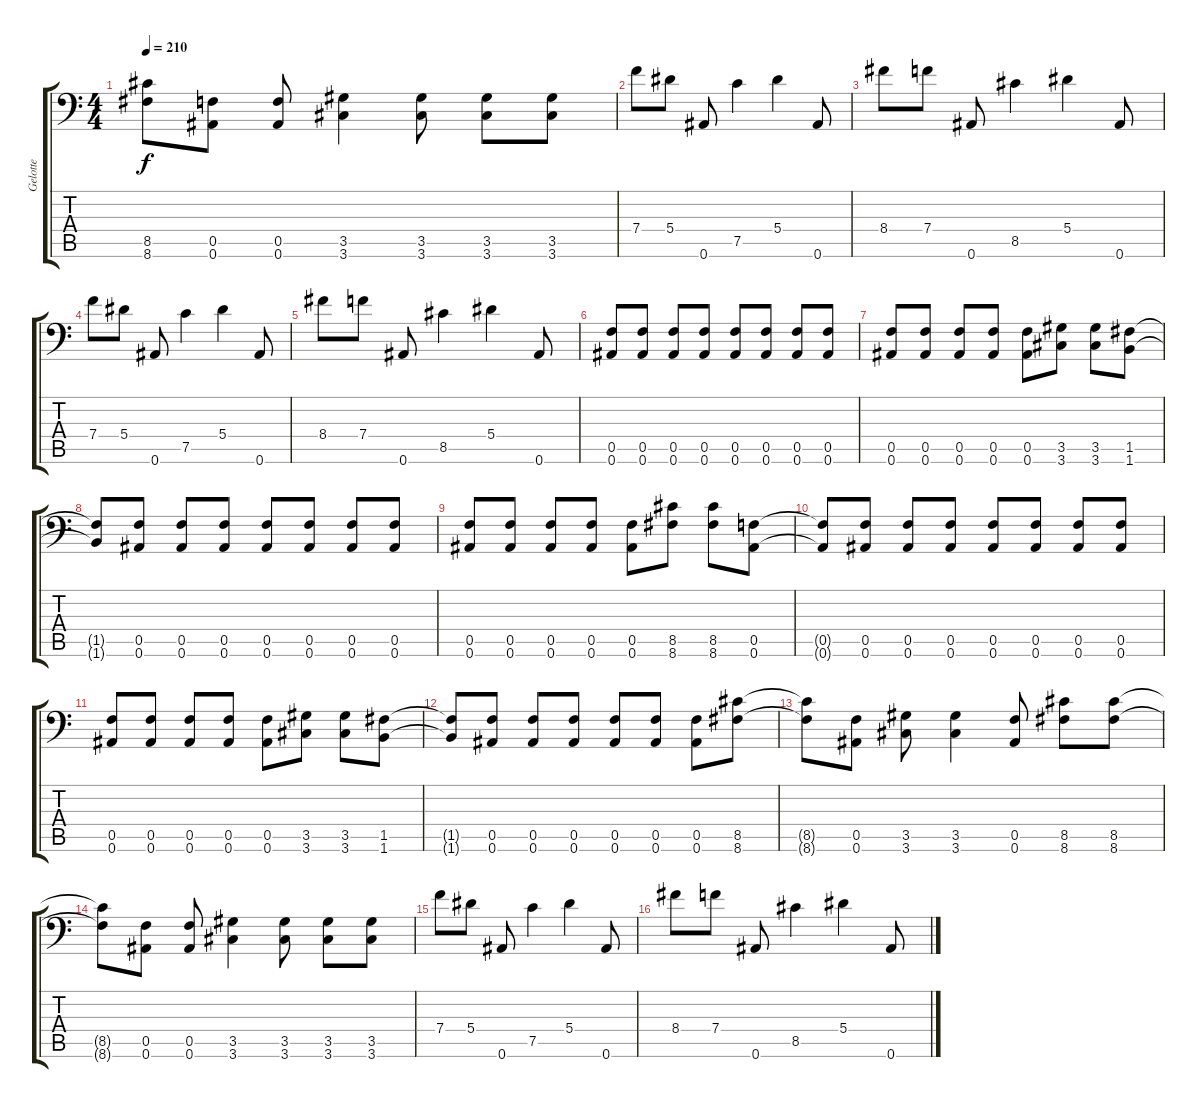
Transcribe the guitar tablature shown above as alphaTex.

\track ("Gelotte" "Gelotte") {instrument distortionguitar}
\staff {score tabs}
\tuning (C4 G4 Eb3 Bb2 F2 Bb1) {hide}
\ts (4 4)
\tempo 210
\clef f4
\ks c
(8.5{t} 8.6{t}).8{dy f} (0.5 0.6).8 (0.5 0.6).8 (3.5 3.6).4 (3.5 3.6).8 (3.5 3.6).8 (3.5 3.6).8 |
7.4.8 5.4.8 0.6.8 7.5.4 5.4.4 0.6.8 |
8.4.8 7.4.8 0.6.8 8.5.4 5.4.4 0.6.8 |
7.4.8 5.4.8 0.6.8 7.5.4 5.4.4 0.6.8 |
8.4.8 7.4.8 0.6.8 8.5.4 5.4.4 0.6.8 |
(0.5 0.6).8 (0.5 0.6).8 (0.5 0.6).8 (0.5 0.6).8 (0.5 0.6).8 (0.5 0.6).8 (0.5 0.6).8 (0.5 0.6).8 |
(0.5 0.6).8 (0.5 0.6).8 (0.5 0.6).8 (0.5 0.6).8 (0.5 0.6).8 (3.5 3.6).8 (3.5 3.6).8 (1.5 1.6).8 |
(1.5{t} 1.6{t}).8 (0.5 0.6).8 (0.5 0.6).8 (0.5 0.6).8 (0.5 0.6).8 (0.5 0.6).8 (0.5 0.6).8 (0.5 0.6).8 |
(0.5 0.6).8 (0.5 0.6).8 (0.5 0.6).8 (0.5 0.6).8 (0.5 0.6).8 (8.5 8.6).8 (8.5 8.6).8 (0.5 0.6).8 |
(0.5{t} 0.6{t}).8 (0.5 0.6).8 (0.5 0.6).8 (0.5 0.6).8 (0.5 0.6).8 (0.5 0.6).8 (0.5 0.6).8 (0.5 0.6).8 |
(0.5 0.6).8 (0.5 0.6).8 (0.5 0.6).8 (0.5 0.6).8 (0.5 0.6).8 (3.5 3.6).8 (3.5 3.6).8 (1.5 1.6).8 |
(1.5{t} 1.6{t}).8 (0.5 0.6).8 (0.5 0.6).8 (0.5 0.6).8 (0.5 0.6).8 (0.5 0.6).8 (0.5 0.6).8 (8.5 8.6).8 |
(8.5{t} 8.6{t}).8 (0.5 0.6).8 (3.5 3.6).8 (3.5 3.6).4 (0.5 0.6).8 (8.5 8.6).8 (8.5 8.6).8 |
(8.5{t} 8.6{t}).8 (0.5 0.6).8 (0.5 0.6).8 (3.5 3.6).4 (3.5 3.6).8 (3.5 3.6).8 (3.5 3.6).8 |
7.4.8 5.4.8 0.6.8 7.5.4 5.4.4 0.6.8 |
8.4.8 7.4.8 0.6.8 8.5.4 5.4.4 0.6.8
